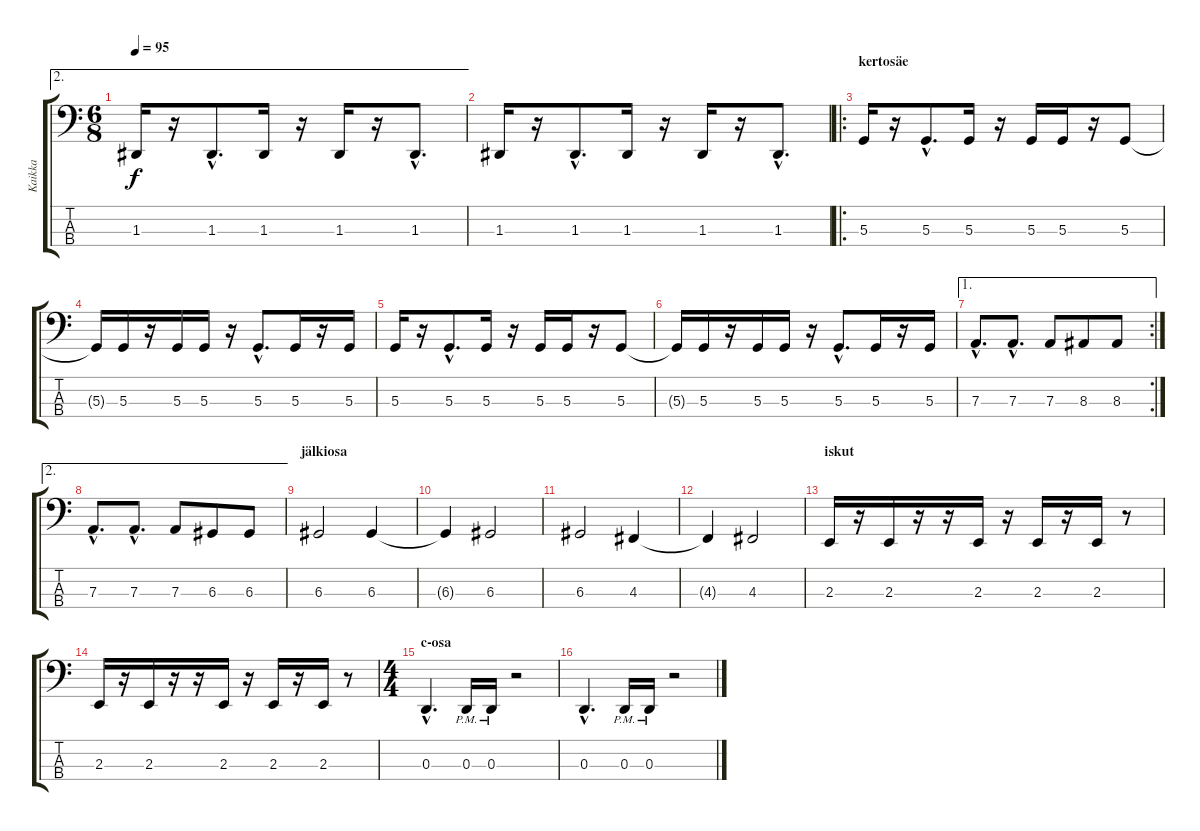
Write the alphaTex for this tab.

\track ("Kaikka" "Kaikka") {instrument electricbasspick}
\staff {score tabs}
\tuning (D2 A1 D1 A0) {hide}
\ae 2
\ts (6 8)
\tempo 95
\clef f4
\ks c
1.3.16{dy f} r.16 1.3{hac}.8{d} 1.3.16 r.16 1.3.16 r.16 1.3{hac}.8{d} |
1.3.16 r.16 1.3{hac}.8{d} 1.3.16 r.16 1.3.16 r.16 1.3{hac}.8{d} |
\ro
\section ("" "kertosäe")
5.3.16 r.16 5.3{hac}.8{d} 5.3.16 r.16 5.3.16 5.3.16 r.16 5.3.8 |
5.3{t}.16 5.3.16 r.16 5.3.16 5.3.16 r.16 5.3{hac}.8{d} 5.3.16 r.16 5.3.16 |
5.3.16 r.16 5.3{hac}.8{d} 5.3.16 r.16 5.3.16 5.3.16 r.16 5.3.8 |
5.3{t}.16 5.3.16 r.16 5.3.16 5.3.16 r.16 5.3{hac}.8{d} 5.3.16 r.16 5.3.16 |
\ae 1
\rc 2
7.3{hac}.8{d} 7.3{hac}.8{d} 7.3.8 8.3.8 8.3.8 |
\ae 2
7.3{hac}.8{d} 7.3{hac}.8{d} 7.3.8 6.3.8 6.3.8 |
\section ("" "jälkiosa")
6.3.2 6.3.4 |
6.3{t}.4 6.3.2 |
6.3.2 4.3.4 |
4.3{t}.4 4.3.2 |
\section ("" "iskut")
2.3.16 r.16 2.3.16 r.16 r.16 2.3.16 r.16 2.3.16 r.16 2.3.16 r.8 |
2.3.16 r.16 2.3.16 r.16 r.16 2.3.16 r.16 2.3.16 r.16 2.3.16 r.8 |
\ts (4 4)
\section ("" "c-osa")
0.3{hac}.4{d} 0.3{pm}.16 0.3{pm}.16 r.2 |
0.3{hac}.4{d} 0.3{pm}.16 0.3{pm}.16 r.2
